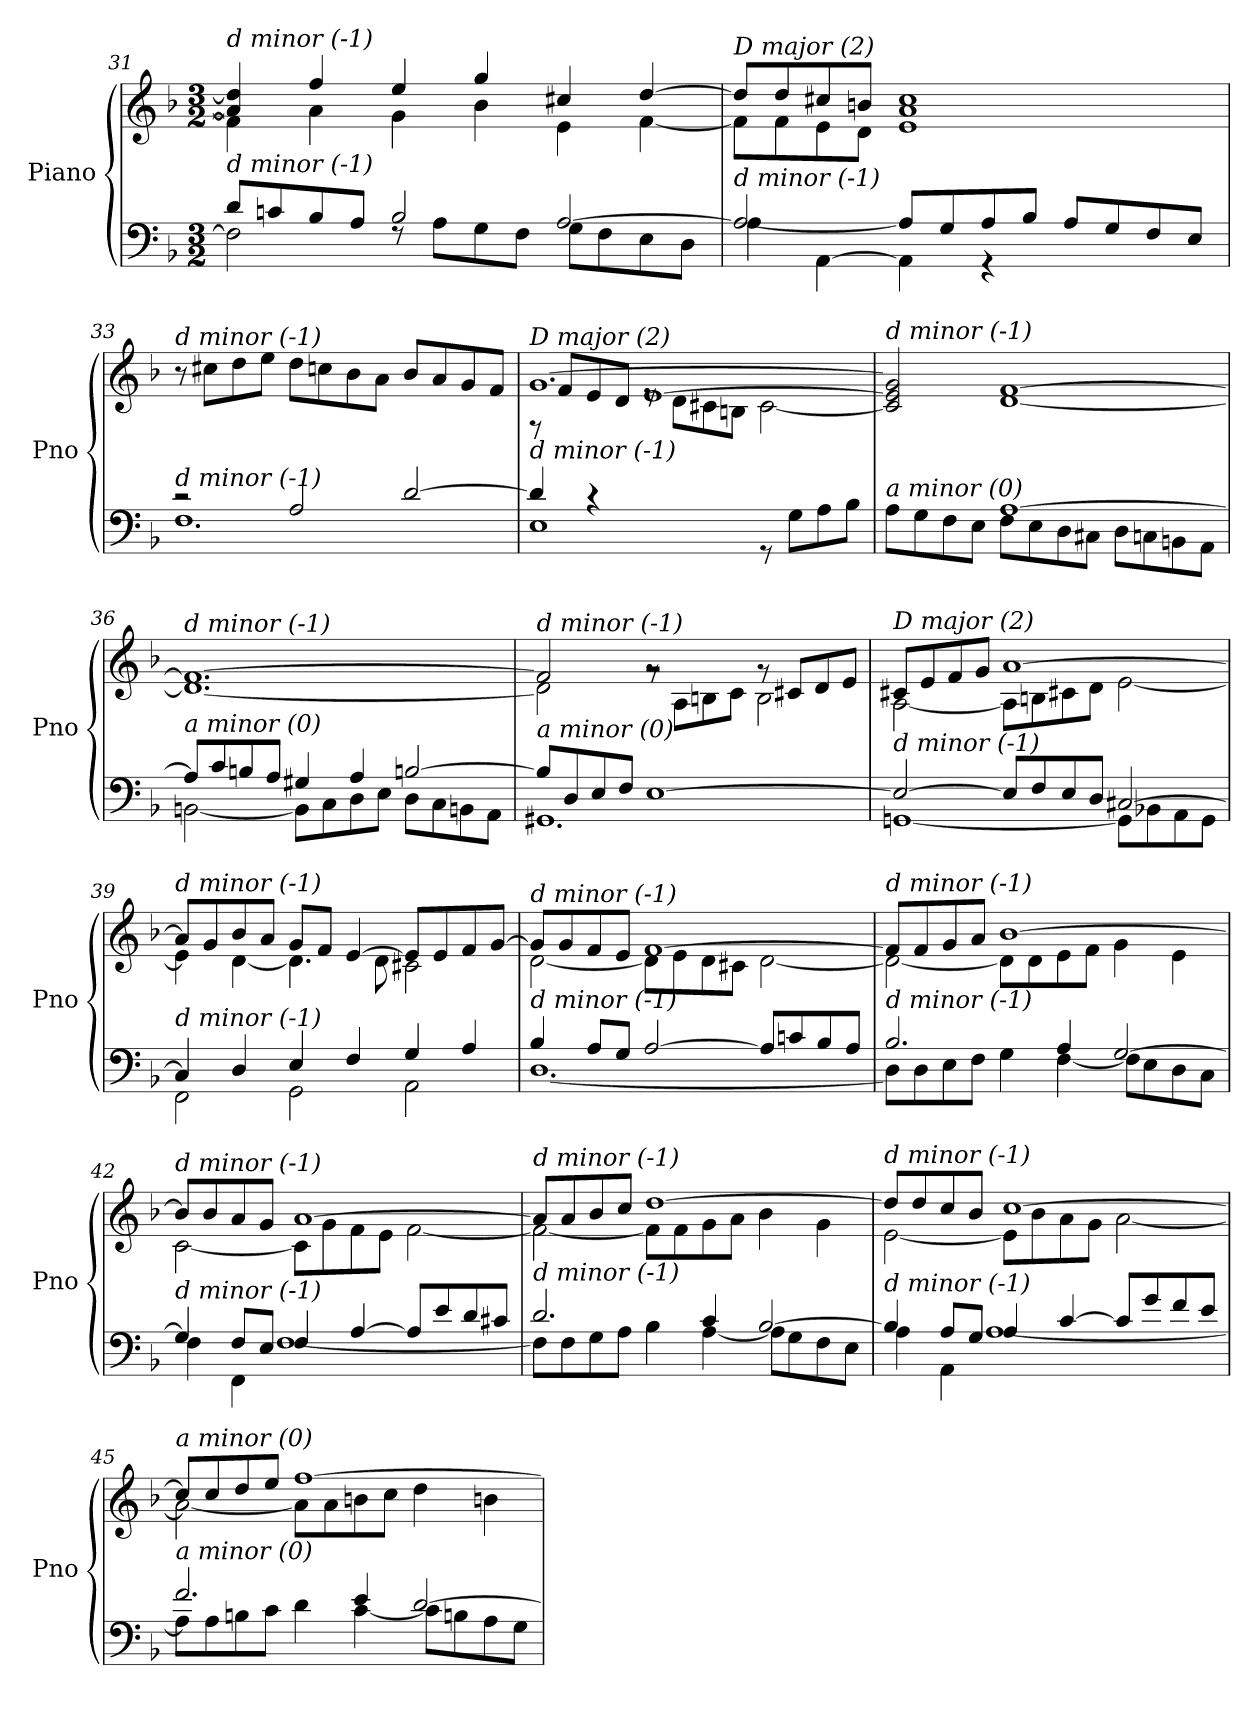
**kern	**kern
*part1	*part1
*staff2	*staff1
*I"Piano	*
*I'Pno	*
*clefF4	*clefG2
*k[b-]	*k[b-]
*M3/2	*M3/2
=31	=31
*^	*^
!	!	!LO:TX:i:t=d minor (-1)	!
!LO:TX:i:t=d minor (-1)	!	!	!
8d/L	2F\]	4a/] 4dd/]	4f\]
8cn/	.	.	.
8B-/	.	4ff/	4a\
8A/J	.	.	.
2B-/	8rF	4ee/	4g\
.	8A\L	.	.
.	8G\	4gg/	4b-\
.	8F\J	.	.
[2A/	8G\L	4cc#X/	4e\
.	8F\	.	.
.	8E\	[4dd/	[4f\
.	8D\J	.	.
=32	=32	=32	=32
*	*^	*	*^
!	!	!	!LO:TX:i:t=D major (2)	!	!
!LO:TX:i:t=d minor (-1)	!	!	!	!	!
2ryy	2A/_	4A\	8dd/L]	8f\L]	1ryy
.	.	.	8dd/	8f\	.
.	.	[4AA\	8cc#X/	8e\	.
.	.	.	8bn/J	8d\J	.
1ryy	8A/L]	4AA\]	1e 1a 1cc#	1ryy	.
.	8G/	.	.	.	.
.	8A/	4r	.	.	.
.	8B-/J	.	.	.	.
.	8A/L	2ryy	.	.	2ryy
.	8G/	.	.	.	.
.	8F/	.	.	.	.
.	8E/J	.	.	.	.
*	*v	*v	*	*	*
*	*	*v	*v	*v
!!LO:LB:g=z
=33	=33	=33
!	!	!LO:TX:i:t=d minor (-1)
!LO:TX:i:t=d minor (-1)	!	!
2r	1.F	8r
.	.	8cc#X\L
.	.	8dd\
.	.	8ee\J
2A/	.	8dd\L
.	.	8ccn\
.	.	8b-\
.	.	8a\J
[2d/	.	8b-/L
.	.	8a/
.	.	8g/
.	.	8f/J
=34	=34	=34
*	*^	*^
*	*	*	*	*^
*	*	*	*	*	*^
!	!	!	!LO:TX:i:t=D major (2)	!	!	!
!LO:TX:i:t=d minor (-1)	!	!	!	!	!	!
2ryy	4d/]	1E	[1.g	2ryy	8rF	1ryy
.	.	.	.	.	8f/L	.
.	4r	.	.	.	8e/	.
.	.	.	.	.	8d/J	.
1ryy	4ryy	.	.	8re	[1e	.
.	.	.	.	8d\L	.	.
.	4ryy	.	.	8c#X\	.	.
.	.	.	.	8Bn\J	.	.
.	8rGG	2ryy	.	[2c#\	.	2ryy
.	8G\L	.	.	.	.	.
.	8A\	.	.	.	.	.
.	8B-\J	.	.	.	.	.
*	*v	*v	*	*	*	*
*	*	*	*v	*v	*v
=35	=35	=35	=35
!	!	!LO:TX:i:t=d minor (-1)	!
!LO:TX:i:t=a minor (0)	!	!	!
8A\L	2ryy	2c#/] 2e/] 2g/]	2ryy
8G\	.	.	.
8F\	.	.	.
8E\J	.	.	.
[1A	8F\L	[1d [1f	1ryy
.	8E\	.	.
.	8D\	.	.
.	8C#Xi\J	.	.
.	8D\L	.	.
.	8Cn\	.	.
.	8BBn\	.	.
.	8AA\J	.	.
*	*	*v	*v
!!LO:PB:g=z
=36	=36	=36
!	!	!LO:TX:i:t=d minor (-1)
!LO:TX:i:t=a minor (0)	!	!
8A/L]	[2BBn\	1.d_ 1.f_
8c/	.	.
8Bn/	.	.
8A/J	.	.
4G#X/	8BB\L]	.
.	8C\	.
4A/	8D\	.
.	8E\J	.
[2Bn/	8D\L	.
.	8C\	.
.	8BBn\	.
.	8AA\J	.
=37	=37	=37
*	*	*^
!	!	!LO:TX:i:t=d minor (-1)	!
!LO:TX:i:t=a minor (0)	!	!	!
8B/L]	1.GG#X	2f/]	2d\]
8D/	.	.	.
8E/	.	.	.
8F/J	.	.	.
[1E	.	2rg	8rg
.	.	.	8A\L
.	.	.	8Bn\
.	.	.	8c\J
.	.	8rg	2B\
.	.	8c#X/L	.
.	.	8d/	.
.	.	8e/J	.
=38	=38	=38	=38
!	!	!LO:TX:i:t=D major (2)	!
!LO:TX:i:t=d minor (-1)	!	!	!
2E/_	[1GGn	8c#X/L	[2A\
.	.	8e/	.
.	.	8f/	.
.	.	8g/J	.
8E/L]	.	[1a	8A\L]
8F/	.	.	8Bn\
8E/	.	.	8c#X\
8D/J	.	.	8d\J
[2C#X/	8GG\L]	.	[2e\
.	8BB-X\	.	.
.	8AA\	.	.
.	8GG\J	.	.
!!LO:LB:g=z	!!
=39	=39	=39	=39
!	!	!LO:TX:i:t=d minor (-1)	!
!LO:TX:i:t=d minor (-1)	!	!	!
4C#/]	2FF\	8a/L]	4e\]
.	.	8g/	.
4D/	.	8b-/	[4d\
.	.	8a/J	.
4E/	2GG\	8g/L	4.d\]
.	.	8f/J	.
4F/	.	[4e/	.
.	.	.	8d\
4G/	2AA\	8e/L]	2c#X\
.	.	8e/	.
4A/	.	8f/	.
.	.	[8g/J	.
=40	=40	=40	=40
!	!	!LO:TX:i:t=d minor (-1)	!
!LO:TX:i:t=d minor (-1)	!	!	!
4B-/	[1.D	8g/L]	[2d\
.	.	8g/	.
8A/L	.	8f/	.
8G/J	.	8e/J	.
[2A/	.	[1f	8d\L]
.	.	.	8e\
.	.	.	8d\
.	.	.	8c#X\J
8A/L]	.	.	[2d\
8cn/	.	.	.
8B-/	.	.	.
8A/J	.	.	.
=41	=41	=41	=41
!	!	!LO:TX:i:t=d minor (-1)	!
!LO:TX:i:t=d minor (-1)	!	!	!
2.B-/	8D\L]	8f/L]	2d\_
.	8D\	8f/	.
.	8E\	8g/	.
.	8F\J	8a/J	.
.	4G\	[1b-	8d\L]
.	.	.	8d\
4A/	[4F\	.	8e\
.	.	.	8f\J
[2G/	8F\L]	.	4g\
.	8E\	.	.
.	8D\	.	4e\
.	8C\J	.	.
!!LO:LB:g=z	!!
=42	=42	=42	=42
!	!	!LO:TX:i:t=d minor (-1)	!
!LO:TX:i:t=d minor (-1)	!	!	!
4G/]	4F\	8b-/L]	[2c\
.	.	8b-/	.
8F/L	4FF\	8a/	.
8E/J	.	8g/J	.
4F/	[1F	[1a	8c\L]
.	.	.	8g\
[4A/	.	.	8f\
.	.	.	8e\J
8A/L]	.	.	[2f\
8e/	.	.	.
8d/	.	.	.
8c#X/J	.	.	.
=43	=43	=43	=43
!	!	!LO:TX:i:t=d minor (-1)	!
!LO:TX:i:t=d minor (-1)	!	!	!
2.d/	8F\L]	8a/L]	2f\_
.	8F\	8a/	.
.	8G\	8b-/	.
.	8A\J	8cc/J	.
.	4B-\	[1dd	8f\L]
.	.	.	8f\
4c/	[4A\	.	8g\
.	.	.	8a\J
[2B-/	8A\L]	.	4b-\
.	8G\	.	.
.	8F\	.	4g\
.	8E\J	.	.
=44	=44	=44	=44
!	!	!LO:TX:i:t=d minor (-1)	!
!LO:TX:i:t=d minor (-1)	!	!	!
4B-/]	4A\	8dd/L]	[2e\
.	.	8dd/	.
8A/L	4AA\	8cc/	.
8G/J	.	8b-/J	.
4A/	[1A	[1cc	8e\L]
.	.	.	8b-\
[4c/	.	.	8a\
.	.	.	8g\J
8c/L]	.	.	[2a\
8g/	.	.	.
8f/	.	.	.
8e/J	.	.	.
!!LO:LB:g=z	!!
=45	=45	=45	=45
!	!	!LO:TX:i:t=a minor (0)	!
!LO:TX:i:t=a minor (0)	!	!	!
2.f/	8A\L]	8cc/L]	2a\_
.	8A\	8cc/	.
.	8Bn\	8dd/	.
.	8c\J	8ee/J	.
.	4d\	[1ff	8a\L]
.	.	.	8a\
4e/	[4c\	.	8bn\
.	.	.	8cc\J
[2d/	8c\L]	.	4dd\
.	8Bn\	.	.
.	8A\	.	4bn\
.	8G\J	.	.
*v	*v	*	*
*	*v	*v
=	=
*-	*-
